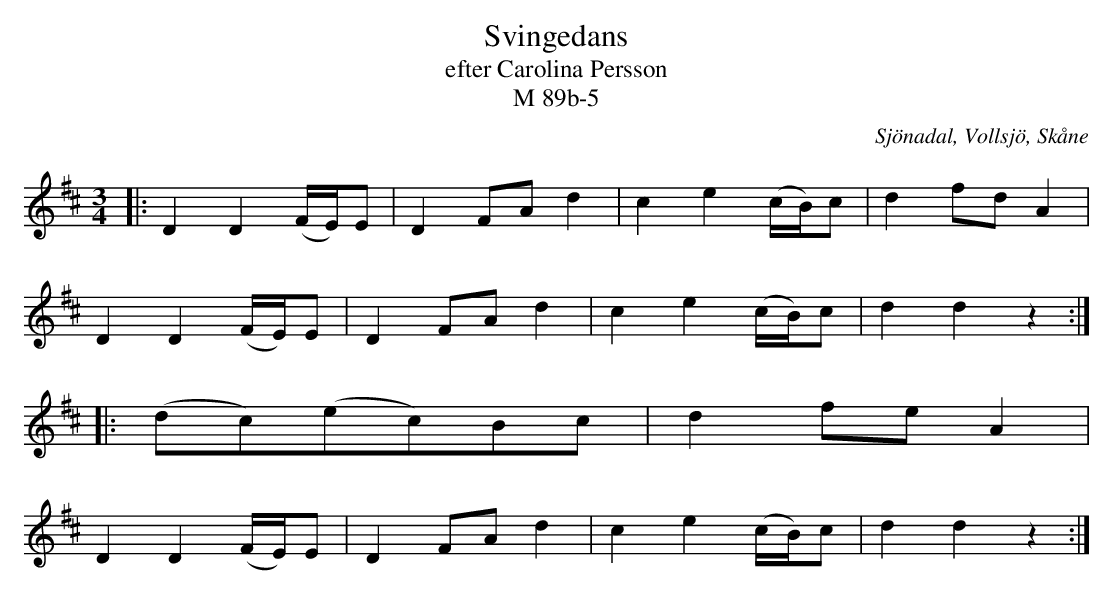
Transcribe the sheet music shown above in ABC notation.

X:1
T:Svingedans
T:efter Carolina Persson
T:M 89b-5
O:Sjönadal, Vollsjö, Skåne
M:3/4
L:1/8
Q:108
K:D
|: D2 D2 (F/E/)E | D2 FA d2 | c2 e2 (c/B/)c | d2 fd A2 |
D2 D2 (F/E/)E | D2 FA d2 | c2 e2 (c/B/)c | d2 d2 z2 :|
|: (dc)(ec)Bc | d2 fe A2 |
D2 D2 (F/E/)E | D2 FA d2 | c2 e2 (c/B/)c | d2 d2 z2 :|
